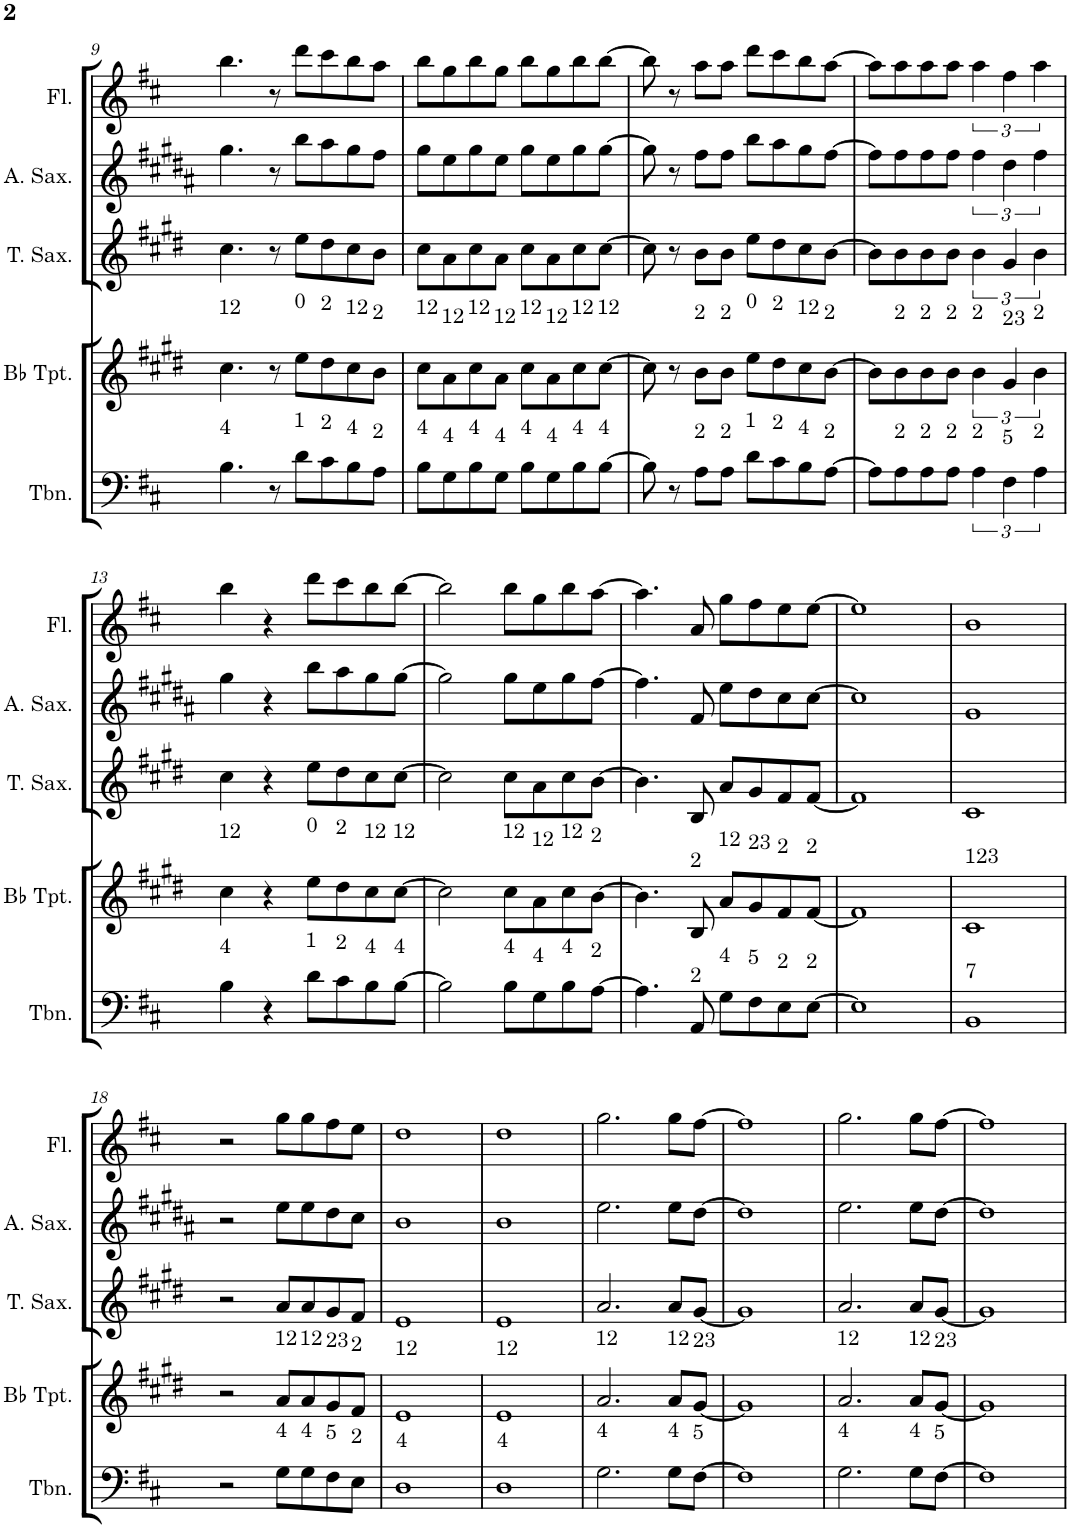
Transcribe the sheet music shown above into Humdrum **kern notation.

**kern	**kern	**kern	**kern	**kern
*part5	*part4	*part3	*part2	*part1
*staff5	*staff4	*staff3	*staff2	*staff1
*I"Trombone	*I"Bb Trumpet	*I"Tenor Saxophone	*I"Alto Saxophone	*I"Flute
*I'Tbn.	*I'Bb Tpt.	*I'T. Sax.	*I'A. Sax.	*I'Fl.
!!LO:PB:g=z
*clefF4	*clefG2	*clefG2	*clefG2	*clefG2
*	*Trd1c2	*Trd8c14	*Trd5c9	*
*k[f#c#]	*k[f#c#g#d#]	*k[f#c#g#d#]	*k[f#c#g#d#a#]	*k[f#c#]
*M4/4	*M4/4	*M4/4	*M4/4	*M4/4
=9	=9	=9	=9	=9
!	!LO:TX:a:t=12	!	!	!
!LO:TX:a:t=4	!	!	!	!
4.B\	4.cc#\	4.cc#\	4.gg#\	4.bb\
8r	8r	8r	8r	8r
!	!LO:TX:a:t=0	!	!	!
!LO:TX:a:t=1	!	!	!	!
8d\L	8ee\L	8ee\L	8bb\L	8ddd\L
!	!LO:TX:a:t=2	!	!	!
!LO:TX:a:t=2	!	!	!	!
8c#\	8dd#\	8dd#\	8aa#\	8ccc#\
!	!LO:TX:a:t=12	!	!	!
!LO:TX:a:t=4	!	!	!	!
8B\	8cc#\	8cc#\	8gg#\	8bb\
!	!LO:TX:a:t=2	!	!	!
!LO:TX:a:t=2	!	!	!	!
8A\J	8b\J	8b\J	8ff#\J	8aa\J
=10	=10	=10	=10	=10
!	!LO:TX:a:t=12	!	!	!
!LO:TX:a:t=4	!	!	!	!
8B\L	8cc#\L	8cc#\L	8gg#\L	8bb\L
!	!LO:TX:a:t=12	!	!	!
!LO:TX:a:t=4	!	!	!	!
8G\	8a\	8a\	8ee\	8gg\
!	!LO:TX:a:t=12	!	!	!
!LO:TX:a:t=4	!	!	!	!
8B\	8cc#\	8cc#\	8gg#\	8bb\
!	!LO:TX:a:t=12	!	!	!
!LO:TX:a:t=4	!	!	!	!
8G\J	8a\J	8a\J	8ee\J	8gg\J
!	!LO:TX:a:t=12	!	!	!
!LO:TX:a:t=4	!	!	!	!
8B\L	8cc#\L	8cc#\L	8gg#\L	8bb\L
!	!LO:TX:a:t=12	!	!	!
!LO:TX:a:t=4	!	!	!	!
8G\	8a\	8a\	8ee\	8gg\
!	!LO:TX:a:t=12	!	!	!
!LO:TX:a:t=4	!	!	!	!
8B\	8cc#\	8cc#\	8gg#\	8bb\
!	!LO:TX:a:t=12	!	!	!
!LO:TX:a:t=4	!	!	!	!
[8B\J	[8cc#\J	[8cc#\J	[8gg#\J	[8bb\J
=11	=11	=11	=11	=11
8B\]	8cc#\]	8cc#\]	8gg#\]	8bb\]
8r	8r	8r	8r	8r
!	!LO:TX:a:t=2	!	!	!
!LO:TX:a:t=2	!	!	!	!
8A\L	8b\L	8b\L	8ff#\L	8aa\L
!	!LO:TX:a:t=2	!	!	!
!LO:TX:a:t=2	!	!	!	!
8A\J	8b\J	8b\J	8ff#\J	8aa\J
!	!LO:TX:a:t=0	!	!	!
!LO:TX:a:t=1	!	!	!	!
8d\L	8ee\L	8ee\L	8bb\L	8ddd\L
!	!LO:TX:a:t=2	!	!	!
!LO:TX:a:t=2	!	!	!	!
8c#\	8dd#\	8dd#\	8aa#\	8ccc#\
!	!LO:TX:a:t=12	!	!	!
!LO:TX:a:t=4	!	!	!	!
8B\	8cc#\	8cc#\	8gg#\	8bb\
!	!LO:TX:a:t=2	!	!	!
!LO:TX:a:t=2	!	!	!	!
[8A\J	[8b\J	[8b\J	[8ff#\J	[8aa\J
=12	=12	=12	=12	=12
8A\L]	8b\L]	8b\L]	8ff#\L]	8aa\L]
!	!LO:TX:a:t=2	!	!	!
!LO:TX:a:t=2	!	!	!	!
8A\	8b\	8b\	8ff#\	8aa\
!	!LO:TX:a:t=2	!	!	!
!LO:TX:a:t=2	!	!	!	!
8A\	8b\	8b\	8ff#\	8aa\
!	!LO:TX:a:t=2	!	!	!
!LO:TX:a:t=2	!	!	!	!
8A\J	8b\J	8b\J	8ff#\J	8aa\J
!	!LO:TX:a:t=2	!	!	!
!LO:TX:a:t=2	!	!	!	!
6A\	6b\	6b\	6ff#\	6aa\
!	!LO:TX:a:t=23	!	!	!
!LO:TX:a:t=5	!	!	!	!
6F#\	6g#/	6g#/	6dd#\	6ff#\
!	!LO:TX:a:t=2	!	!	!
!LO:TX:a:t=2	!	!	!	!
6A\	6b\	6b\	6ff#\	6aa\
!!LO:LB:g=z
=13	=13	=13	=13	=13
!	!LO:TX:a:t=12	!	!	!
!LO:TX:a:t=4	!	!	!	!
4B\	4cc#\	4cc#\	4gg#\	4bb\
4r	4r	4r	4r	4r
!	!LO:TX:a:t=0	!	!	!
!LO:TX:a:t=1	!	!	!	!
8d\L	8ee\L	8ee\L	8bb\L	8ddd\L
!	!LO:TX:a:t=2	!	!	!
!LO:TX:a:t=2	!	!	!	!
8c#\	8dd#\	8dd#\	8aa#\	8ccc#\
!	!LO:TX:a:t=12	!	!	!
!LO:TX:a:t=4	!	!	!	!
8B\	8cc#\	8cc#\	8gg#\	8bb\
!	!LO:TX:a:t=12	!	!	!
!LO:TX:a:t=4	!	!	!	!
[8B\J	[8cc#\J	[8cc#\J	[8gg#\J	[8bb\J
=14	=14	=14	=14	=14
2B\]	2cc#\]	2cc#\]	2gg#\]	2bb\]
!	!LO:TX:a:t=12	!	!	!
!LO:TX:a:t=4	!	!	!	!
8B\L	8cc#\L	8cc#\L	8gg#\L	8bb\L
!	!LO:TX:a:t=12	!	!	!
!LO:TX:a:t=4	!	!	!	!
8G\	8a\	8a\	8ee\	8gg\
!	!LO:TX:a:t=12	!	!	!
!LO:TX:a:t=4	!	!	!	!
8B\	8cc#\	8cc#\	8gg#\	8bb\
!	!LO:TX:a:t=2	!	!	!
!LO:TX:a:t=2	!	!	!	!
[8A\J	[8b\J	[8b\J	[8ff#\J	[8aa\J
=15	=15	=15	=15	=15
4.A\]	4.b\]	4.b\]	4.ff#\]	4.aa\]
!	!LO:TX:a:t=2	!	!	!
!LO:TX:a:t=2	!	!	!	!
8AA/	8B/	8B/	8f#/	8a/
!	!LO:TX:a:t=12	!	!	!
!LO:TX:a:t=4	!	!	!	!
8G\L	8a/L	8a/L	8ee\L	8gg\L
!	!LO:TX:a:t=23	!	!	!
!LO:TX:a:t=5	!	!	!	!
8F#\	8g#/	8g#/	8dd#\	8ff#\
!	!LO:TX:a:t=2	!	!	!
!LO:TX:a:t=2	!	!	!	!
8E\	8f#/	8f#/	8cc#\	8ee\
!	!LO:TX:a:t=2	!	!	!
!LO:TX:a:t=2	!	!	!	!
[8E\J	[8f#/J	[8f#/J	[8cc#\J	[8ee\J
=16	=16	=16	=16	=16
1E]	1f#]	1f#]	1cc#]	1ee]
=17	=17	=17	=17	=17
!	!LO:TX:a:t=123	!	!	!
!LO:TX:a:t=7	!	!	!	!
1BB	1c#	1c#	1g#	1b
!!LO:LB:g=z
=18	=18	=18	=18	=18
2r	2r	2r	2r	2r
!	!LO:TX:a:t=12	!	!	!
!LO:TX:a:t=4	!	!	!	!
8G\L	8a/L	8a/L	8ee\L	8gg\L
!	!LO:TX:a:t=12	!	!	!
!LO:TX:a:t=4	!	!	!	!
8G\	8a/	8a/	8ee\	8gg\
!	!LO:TX:a:t=23	!	!	!
!LO:TX:a:t=5	!	!	!	!
8F#\	8g#/	8g#/	8dd#\	8ff#\
!	!LO:TX:a:t=2	!	!	!
!LO:TX:a:t=2	!	!	!	!
8E\J	8f#/J	8f#/J	8cc#\J	8ee\J
=19	=19	=19	=19	=19
!	!LO:TX:a:t=12	!	!	!
!LO:TX:a:t=4	!	!	!	!
1D	1e	1e	1b	1dd
=20	=20	=20	=20	=20
!	!LO:TX:a:t=12	!	!	!
!LO:TX:a:t=4	!	!	!	!
1D	1e	1e	1b	1dd
=21	=21	=21	=21	=21
!	!LO:TX:a:t=12	!	!	!
!LO:TX:a:t=4	!	!	!	!
2.G\	2.a/	2.a/	2.ee\	2.gg\
!	!LO:TX:a:t=12	!	!	!
!LO:TX:a:t=4	!	!	!	!
8G\L	8a/L	8a/L	8ee\L	8gg\L
!	!LO:TX:a:t=23	!	!	!
!LO:TX:a:t=5	!	!	!	!
[8F#\J	[8g#/J	[8g#/J	[8dd#\J	[8ff#\J
=22	=22	=22	=22	=22
1F#]	1g#]	1g#]	1dd#]	1ff#]
=23	=23	=23	=23	=23
!	!LO:TX:a:t=12	!	!	!
!LO:TX:a:t=4	!	!	!	!
2.G\	2.a/	2.a/	2.ee\	2.gg\
!	!LO:TX:a:t=12	!	!	!
!LO:TX:a:t=4	!	!	!	!
8G\L	8a/L	8a/L	8ee\L	8gg\L
!	!LO:TX:a:t=23	!	!	!
!LO:TX:a:t=5	!	!	!	!
[8F#\J	[8g#/J	[8g#/J	[8dd#\J	[8ff#\J
=24	=24	=24	=24	=24
1F#]	1g#]	1g#]	1dd#]	1ff#]
=	=	=	=	=
*-	*-	*-	*-	*-
